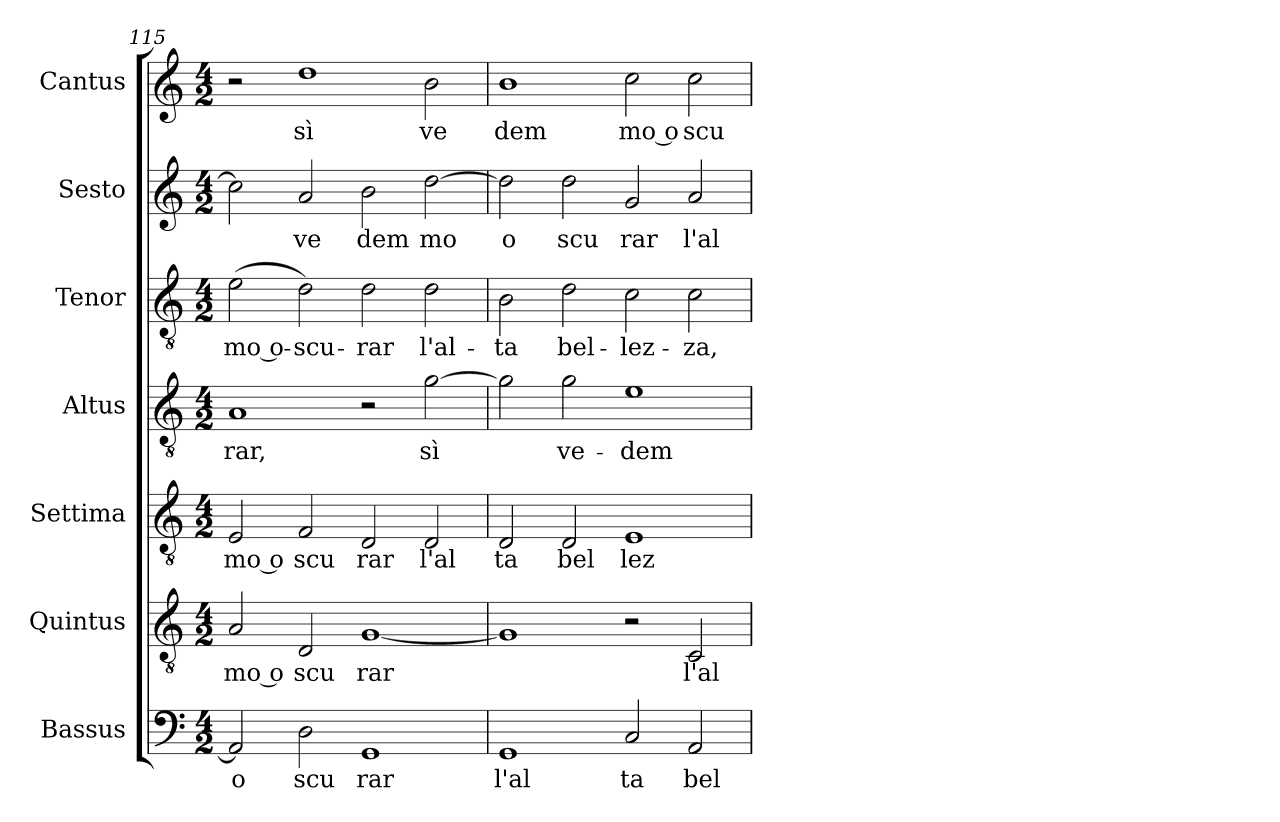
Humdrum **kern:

**kern	**text	**kern	**text	**kern	**text	**kern	**text	**kern	**text	**kern	**text	**kern	**text
*part7	*part7	*part6	*part6	*part5	*part5	*part4	*part4	*part3	*part3	*part2	*part2	*part1	*part1
*staff7	*staff7	*staff6	*staff6	*staff5	*staff5	*staff4	*staff4	*staff3	*staff3	*staff2	*staff2	*staff1	*staff1
*I"Bassus	*	*I"Quintus	*	*I"Settima	*	*I"Altus	*	*I"Tenor	*	*I"Sesto	*	*I"Cantus	*
*clefF4	*	*clefGv2	*	*clefGv2	*	*clefGv2	*	*clefGv2	*	*clefG2	*	*clefG2	*
*	*	*k[]	*	*k[]	*	*	*	*	*	*	*	*k[]	*
*	*	*C:	*	*C:	*	*	*	*	*	*	*	*C:	*
*M4/2	*	*M4/2	*	*M4/2	*	*M4/2	*	*M4/2	*	*M4/2	*	*M4/2	*
=115	=115	=115	=115	=115	=115	=115	=115	=115	=115	=115	=115	=115	=115
!	!LO:LY:b:rj	!	!LO:LY:b:rj	!	!LO:LY:b:rj	!	!LO:LY:b:cj	!	!LO:LY:b:rj	!	!	!	!
2AA/]	o	2A/	mo o	2E/	mo o	1A	-rar,	(<2e\	-mo o-	2cc\]	.	2r	.
!	!LO:LY:b:cj	!	!LO:LY:b:cj	!	!LO:LY:b:cj	!	!	!	!LO:LY:b:cj	!	!LO:LY:b:cj	!	!LO:LY:b:cj
2D\	scu	2D/	scu	2F/	scu	.	.	2d\)	-scu-	2a/	ve	1dd	sì
!	!LO:LY:b:cj	!	!LO:LY:b:cj	!	!LO:LY:b:cj	!	!	!	!LO:LY:b:cj	!	!LO:LY:b:cj	!	!
1GG	rar	[<1G	rar	2D/	rar	2r	.	2d\	-rar	2b\	dem	.	.
!	!	!	!	!	!LO:LY:b:cj	!	!LO:LY:b:cj	!	!LO:LY:b:cj	!	!LO:LY:b	!	!LO:LY:b:cj
.	.	.	.	2D/	l'al	[>2g\	sì	2d\	l'al-	[>2dd\	mo	2b\	ve
=116	=116	=116	=116	=116	=116	=116	=116	=116	=116	=116	=116	=116	=116
!	!LO:LY:b:cj	!	!	!	!LO:LY:b:cj	!	!	!	!LO:LY:b:cj	!	!LO:LY:b:rj	!	!LO:LY:b:cj
1GG	l'al	1G]	.	2D/	ta	2g\]	.	2B\	-ta	(2dd\]	o	1b	dem
!	!	!	!	!	!LO:LY:b:cj	!	!LO:LY:b:cj	!	!LO:LY:b:cj	!	!LO:LY:b:cj	!	!
.	.	.	.	2D/	bel	2g\	ve-	2d\	bel-	2dd\	scu	.	.
!	!LO:LY:b:cj	!	!	!	!LO:LY:b:cj	!	!LO:LY:b:cj	!	!LO:LY:b:cj	!	!LO:LY:b:cj	!	!LO:LY:b:rj
2C/	ta	2r	.	1E	lez	1e	-dem-	2c\	-lez-	2g/	rar	2cc\	mo o
!	!LO:LY:b:cj	!	!LO:LY:b:cj	!	!	!	!	!	!LO:LY:b:cj	!	!LO:LY:b:cj	!	!LO:LY:b:cj
2AA/	bel	2C/	l'al	.	.	.	.	2c\	-za,	2a/	l'al	2cc\	scu
=	=	=	=	=	=	=	=	=	=	=	=	=	=
*-	*-	*-	*-	*-	*-	*-	*-	*-	*-	*-	*-	*-	*-
